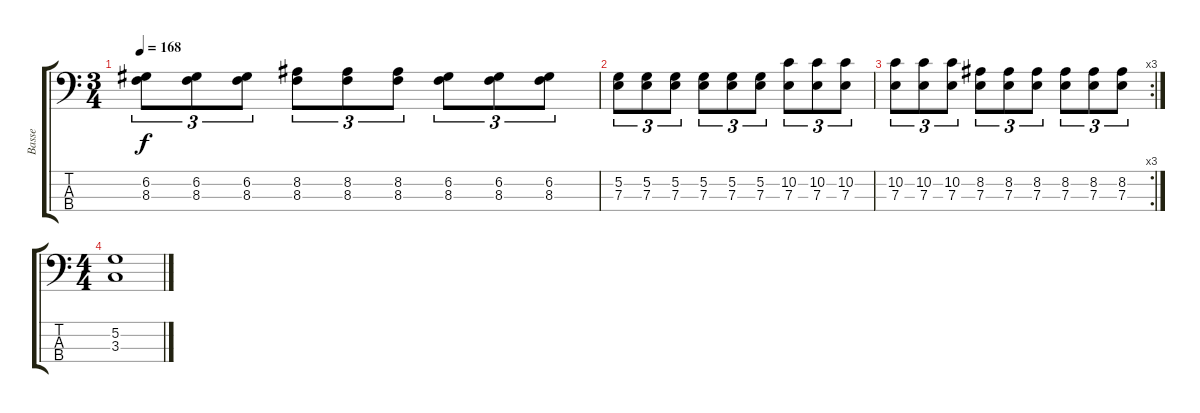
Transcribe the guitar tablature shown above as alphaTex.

\track ("Basse" "Basse") {instrument electricbassfinger}
\staff {score tabs}
\tuning (G2 D2 A1 E1) {hide}
\ts (3 4)
\tempo 168
\clef f4
\ks c
(6.2 8.3).8{tu (3 2) dy f} (6.2 8.3).8{tu (3 2)} (6.2 8.3).8{tu (3 2)} (8.2 8.3).8{tu (3 2)} (8.2 8.3).8{tu (3 2)} (8.2 8.3).8{tu (3 2)} (6.2 8.3).8{tu (3 2)} (6.2 8.3).8{tu (3 2)} (6.2 8.3).8{tu (3 2)} |
(5.2 7.3).8{tu (3 2)} (5.2 7.3).8{tu (3 2)} (5.2 7.3).8{tu (3 2)} (5.2 7.3).8{tu (3 2)} (5.2 7.3).8{tu (3 2)} (5.2 7.3).8{tu (3 2)} (10.2 7.3).8{tu (3 2)} (10.2 7.3).8{tu (3 2)} (10.2 7.3).8{tu (3 2)} |
\rc 3
(10.2 7.3).8{tu (3 2)} (10.2 7.3).8{tu (3 2)} (10.2 7.3).8{tu (3 2)} (8.2 7.3).8{tu (3 2)} (8.2 7.3).8{tu (3 2)} (8.2 7.3).8{tu (3 2)} (8.2 7.3).8{tu (3 2)} (8.2 7.3).8{tu (3 2)} (8.2 7.3).8{tu (3 2)} |
\ts (4 4)
(5.2 3.3).1
